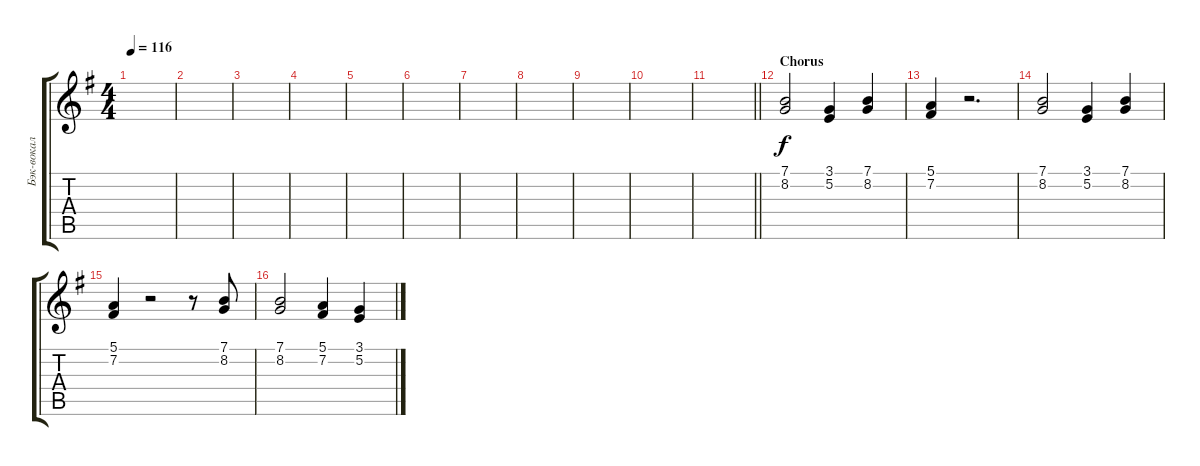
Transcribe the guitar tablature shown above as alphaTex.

\track ("Бэк-вокал" "Бэк-вокал") {instrument choiraahs}
\staff {score tabs}
\tuning (E4 B3 G3 D3 A2 E2) {hide}
\ts (4 4)
\tempo 116
\clef g2
\ks eminor
|
|
|
|
|
|
|
|
|
|
\barLineRight lightlight
|
\section ("" "Chorus")
(7.1 8.2).2 (3.1 5.2).4 (7.1 8.2).4 |
(5.1 7.2).4 r.2{d} |
(7.1 8.2).2 (3.1 5.2).4 (7.1 8.2).4 |
(5.1 7.2).4 r.2 r.8 (7.1 8.2).8 |
(7.1 8.2).2 (5.1 7.2).4 (3.1 5.2).4
